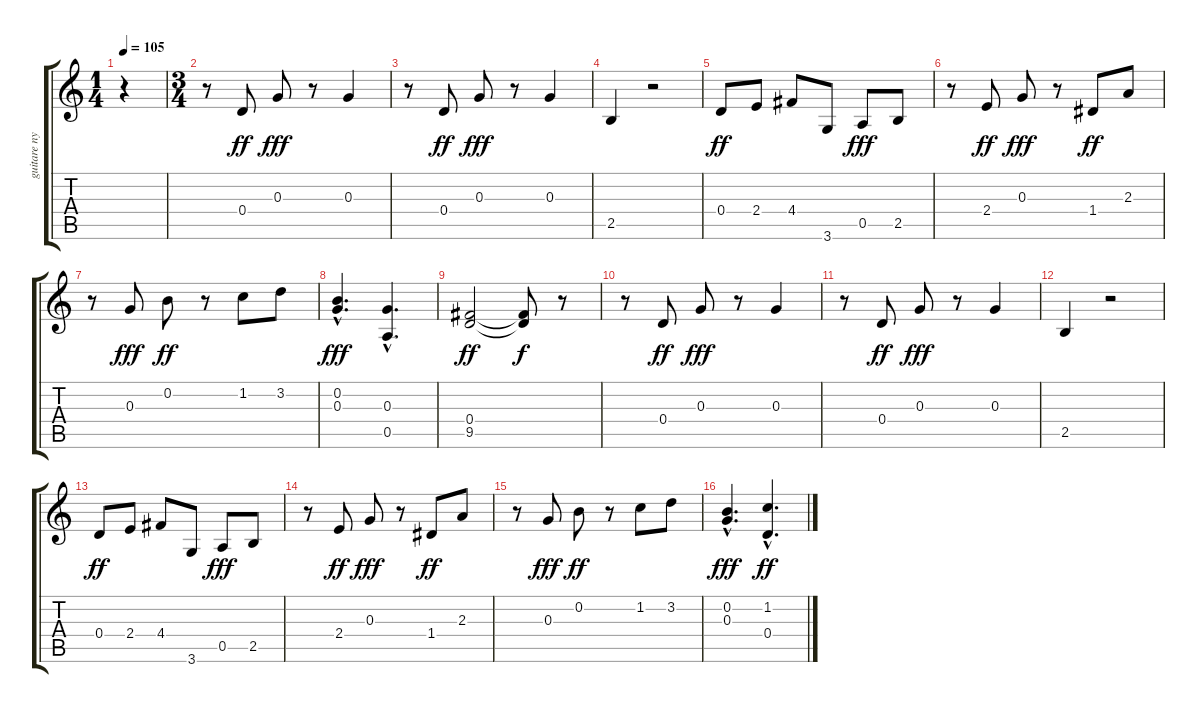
\track ("guitare nylon" "guitare ny") {instrument acousticguitarnylon}
\staff {score tabs}
\tuning (E4 B3 G3 D3 A2 E2) {hide}
\ts (1 4)
\tempo 105
\clef g2
\ks c
r.4{dy ff instrument acousticguitarnylon} |
\ts (3 4)
r.8 0.4.8 0.3.8{dy fff} r.8 0.3.4 |
r.8 0.4.8{dy ff} 0.3.8{dy fff} r.8 0.3.4 |
2.5.4 r.2 |
0.4.8{dy ff} 2.4.8 4.4.8 3.6.8 0.5.8{dy fff} 2.5.8 |
r.8 2.4.8{dy ff} 0.3.8{dy fff} r.8 1.4.8{dy ff} 2.3.8 |
r.8 0.3.8{dy fff} 0.2.8{dy ff} r.8 1.2.8 3.2.8 |
(0.2{hac} 0.3{hac}).4{d dy fff} (0.3{hac} 0.5{hac}).4{d} |
(0.4 9.5).2{dy ff} (0.4{t} 9.5{t}).8{dy f} r.8 |
r.8 0.4.8{dy ff} 0.3.8{dy fff} r.8 0.3.4 |
r.8 0.4.8{dy ff} 0.3.8{dy fff} r.8 0.3.4 |
2.5.4 r.2 |
0.4.8{dy ff} 2.4.8 4.4.8 3.6.8 0.5.8{dy fff} 2.5.8 |
r.8 2.4.8{dy ff} 0.3.8{dy fff} r.8 1.4.8{dy ff} 2.3.8 |
r.8 0.3.8{dy fff} 0.2.8{dy ff} r.8 1.2.8 3.2.8 |
(0.2{hac} 0.3{hac}).4{d dy fff} (1.2{hac} 0.4{hac}).4{d dy ff}
